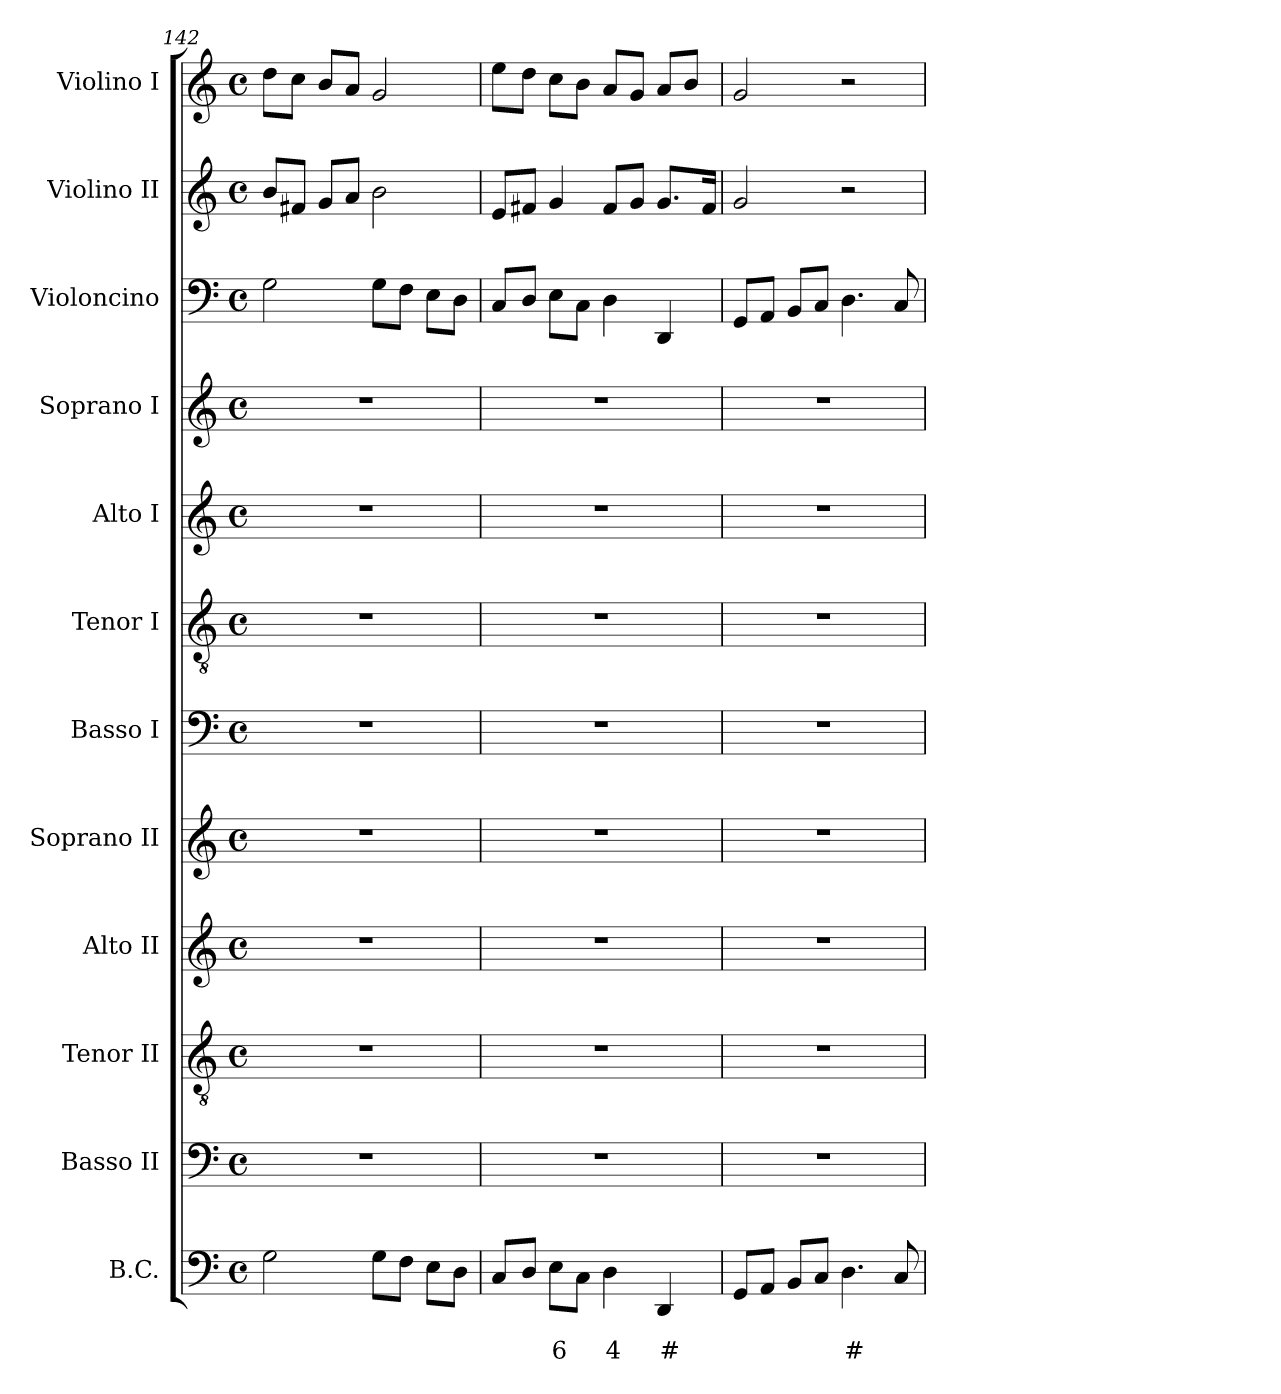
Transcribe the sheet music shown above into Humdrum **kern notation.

**kern	**text	**text	**kern	**kern	**kern	**kern	**kern	**kern	**kern	**kern	**kern	**kern	**kern
*part12	*part12	*part12	*part11	*part10	*part9	*part8	*part7	*part6	*part5	*part4	*part3	*part2	*part1
*staff12	*staff12	*staff12	*staff11	*staff10	*staff9	*staff8	*staff7	*staff6	*staff5	*staff4	*staff3	*staff2	*staff1
*I"B.C.	*	*	*I"Basso II	*I"Tenor II	*I"Alto II	*I"Soprano II	*I"Basso I	*I"Tenor I	*I"Alto I	*I"Soprano I	*I"Violoncino	*I"Violino II	*I"Violino I
*I'BC	*	*	*I'B 2	*I'T 2	*I'A 2	*I'S 2	*I'B 1	*I'T 1	*I'A 1	*I'S 1	*I'Vc.	*I'Vln. II	*I'Vln. I
*clefF4	*	*	*clefF4	*clefGv2	*clefG2	*clefG2	*clefF4	*clefGv2	*clefG2	*clefG2	*clefF4	*clefG2	*clefG2
*k[]	*	*	*k[]	*k[]	*k[]	*k[]	*k[]	*k[]	*k[]	*k[]	*k[]	*k[]	*k[]
*C:	*	*	*C:	*C:	*C:	*C:	*C:	*C:	*C:	*C:	*C:	*C:	*C:
*M4/4	*	*	*M4/4	*M4/4	*M4/4	*M4/4	*M4/4	*M4/4	*M4/4	*M4/4	*M4/4	*M4/4	*M4/4
*met(c)	*	*	*met(c)	*met(c)	*met(c)	*met(c)	*met(c)	*met(c)	*met(c)	*met(c)	*met(c)	*met(c)	*met(c)
=142	=142	=142	=142	=142	=142	=142	=142	=142	=142	=142	=142	=142	=142
2G\	.	.	1r	1r	1r	1r	1r	1r	1r	1r	2G\	8b/L	8dd\L
.	.	.	.	.	.	.	.	.	.	.	.	8f#X/J	8cc\J
.	.	.	.	.	.	.	.	.	.	.	.	8g/L	8b/L
.	.	.	.	.	.	.	.	.	.	.	.	8a/J	8a/J
8G\L	.	.	.	.	.	.	.	.	.	.	8G\L	2b\	2g/
8F\J	.	.	.	.	.	.	.	.	.	.	8F\J	.	.
8E\L	.	.	.	.	.	.	.	.	.	.	8E\L	.	.
8D\J	.	.	.	.	.	.	.	.	.	.	8D\J	.	.
!!LO:LB:g=z
=143	=143	=143	=143	=143	=143	=143	=143	=143	=143	=143	=143	=143	=143
8C/L	.	.	1r	1r	1r	1r	1r	1r	1r	1r	8C/L	8e/L	8ee\L
8D/J	.	.	.	.	.	.	.	.	.	.	8D/J	8f#X/J	8dd\J
!	!	!LO:LY:b	!	!	!	!	!	!	!	!	!	!	!
8E\L	.	6	.	.	.	.	.	.	.	.	8E\L	4g/	8cc\L
8C\J	.	.	.	.	.	.	.	.	.	.	8C\J	.	8b\J
!	!	!LO:LY:b	!	!	!	!	!	!	!	!	!	!	!
4D\	.	4	.	.	.	.	.	.	.	.	4D\	8f#/L	8a/L
.	.	.	.	.	.	.	.	.	.	.	.	8g/J	8g/J
!	!	!LO:LY:b	!	!	!	!	!	!	!	!	!	!	!
4DD/	.	#	.	.	.	.	.	.	.	.	4DD/	8.g/L	8a/L
.	.	.	.	.	.	.	.	.	.	.	.	.	8b/J
.	.	.	.	.	.	.	.	.	.	.	.	16f#/Jk	.
=144	=144	=144	=144	=144	=144	=144	=144	=144	=144	=144	=144	=144	=144
8GG/L	.	.	1r	1r	1r	1r	1r	1r	1r	1r	8GG/L	2g/	2g/
8AA/J	.	.	.	.	.	.	.	.	.	.	8AA/J	.	.
8BB/L	.	.	.	.	.	.	.	.	.	.	8BB/L	.	.
8C/J	.	.	.	.	.	.	.	.	.	.	8C/J	.	.
!	!	!LO:LY:b	!	!	!	!	!	!	!	!	!	!	!
4.D\	.	#	.	.	.	.	.	.	.	.	4.D\	2r	2r
8C/	.	.	.	.	.	.	.	.	.	.	8C/	.	.
=	=	=	=	=	=	=	=	=	=	=	=	=	=
*-	*-	*-	*-	*-	*-	*-	*-	*-	*-	*-	*-	*-	*-
